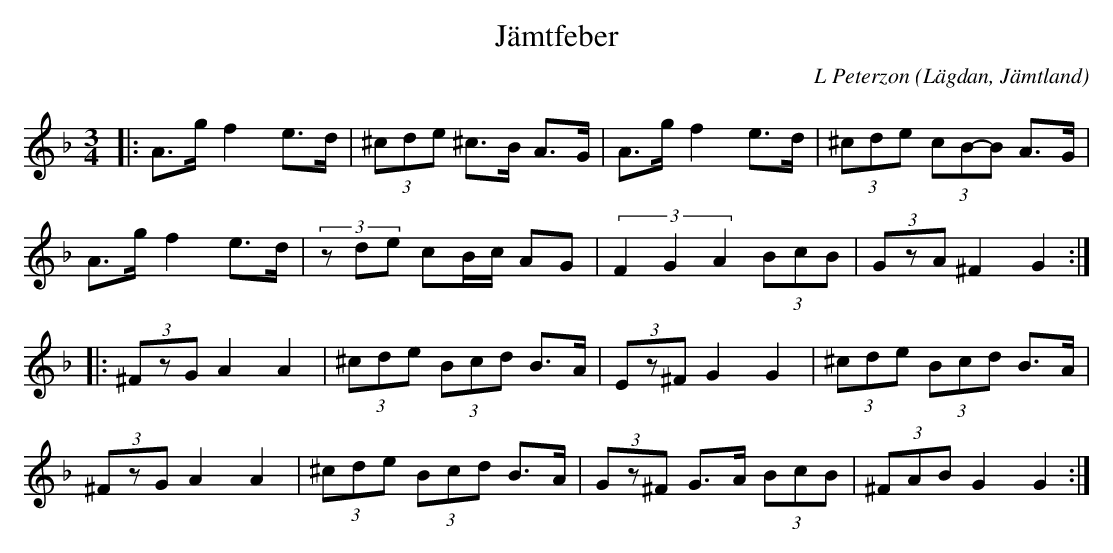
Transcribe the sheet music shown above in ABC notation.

X:1
T:Jämtfeber
C: L Peterzon
O:Lägdan, Jämtland
M:3/4
L:1/8
K:Dm
|: A>g f2 e>d|(3^cde ^c>B A>G|A>g f2 e>d|(3^cde (3cB-B A>G|
A>g f2 e>d|(3zde cB/c/ AG|(3F2G2A2 (3BcB|(3GzA ^F2 G2:|
|:(3^FzG A2 A2|(3^cde (3Bcd B>A|(3Ez^F G2 G2|(3^cde (3Bcd B>A|
(3^FzG A2 A2|(3^cde (3Bcd B>A| (3Gz^F G>A (3BcB|(3^FAB G2 G2:|
